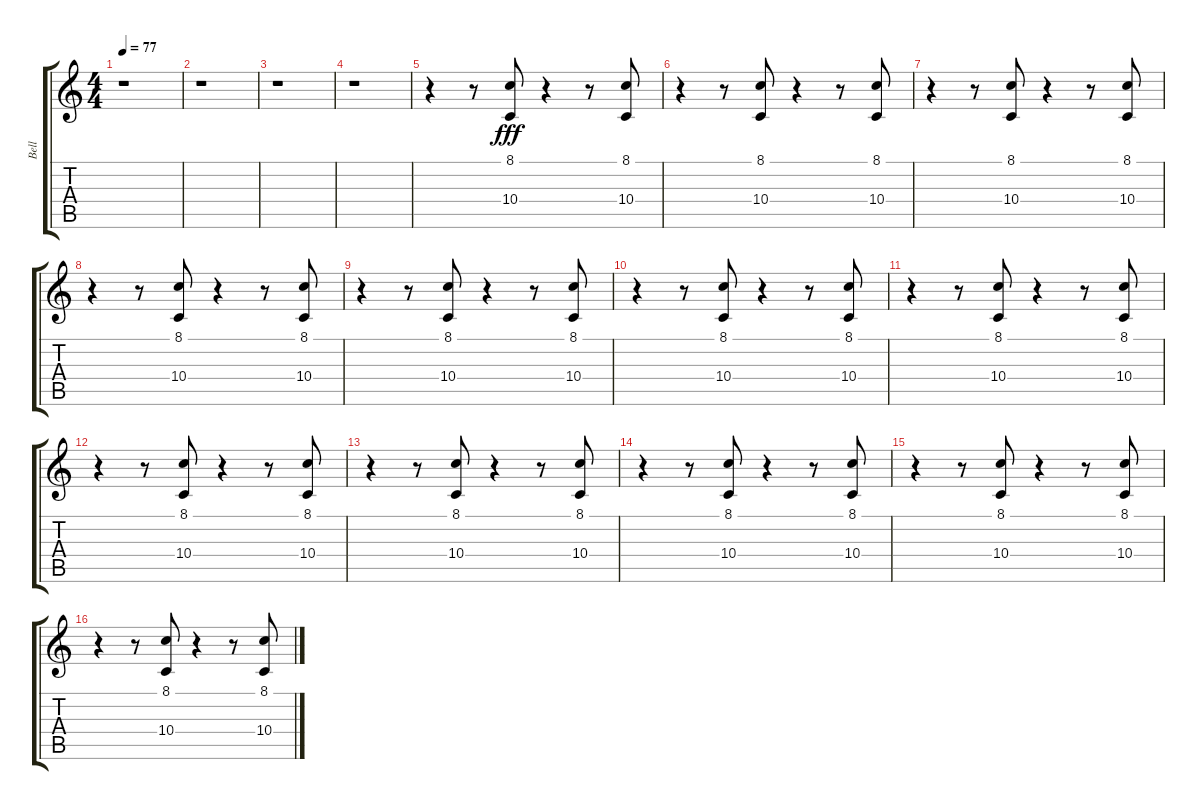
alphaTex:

\track ("Bell" "Bell") {instrument tubularbells}
\staff {score tabs}
\tuning (E4 B3 G3 D3 A2 E2) {hide}
\ts (4 4)
\tempo 77
\clef g2
\ks c
r.1{dy fff} |
r.1 |
r.1 |
r.1 |
r.4{balance 4} r.8 (8.1 10.4).8 r.4 r.8 (8.1 10.4).8 |
r.4{balance 4} r.8 (8.1 10.4).8 r.4 r.8 (8.1 10.4).8 |
r.4{balance 4} r.8 (8.1 10.4).8 r.4 r.8 (8.1 10.4).8 |
r.4{balance 4} r.8 (8.1 10.4).8 r.4 r.8 (8.1 10.4).8 |
r.4{balance 4} r.8 (8.1 10.4).8 r.4 r.8 (8.1 10.4).8 |
r.4{balance 4} r.8 (8.1 10.4).8 r.4 r.8 (8.1 10.4).8 |
r.4{balance 4} r.8 (8.1 10.4).8 r.4 r.8 (8.1 10.4).8 |
r.4{balance 4} r.8 (8.1 10.4).8 r.4 r.8 (8.1 10.4).8 |
r.4{balance 4} r.8 (8.1 10.4).8 r.4 r.8 (8.1 10.4).8 |
r.4{balance 4} r.8 (8.1 10.4).8 r.4 r.8 (8.1 10.4).8 |
r.4{balance 4} r.8 (8.1 10.4).8 r.4 r.8 (8.1 10.4).8 |
r.4{balance 4} r.8 (8.1 10.4).8 r.4 r.8 (8.1 10.4).8
